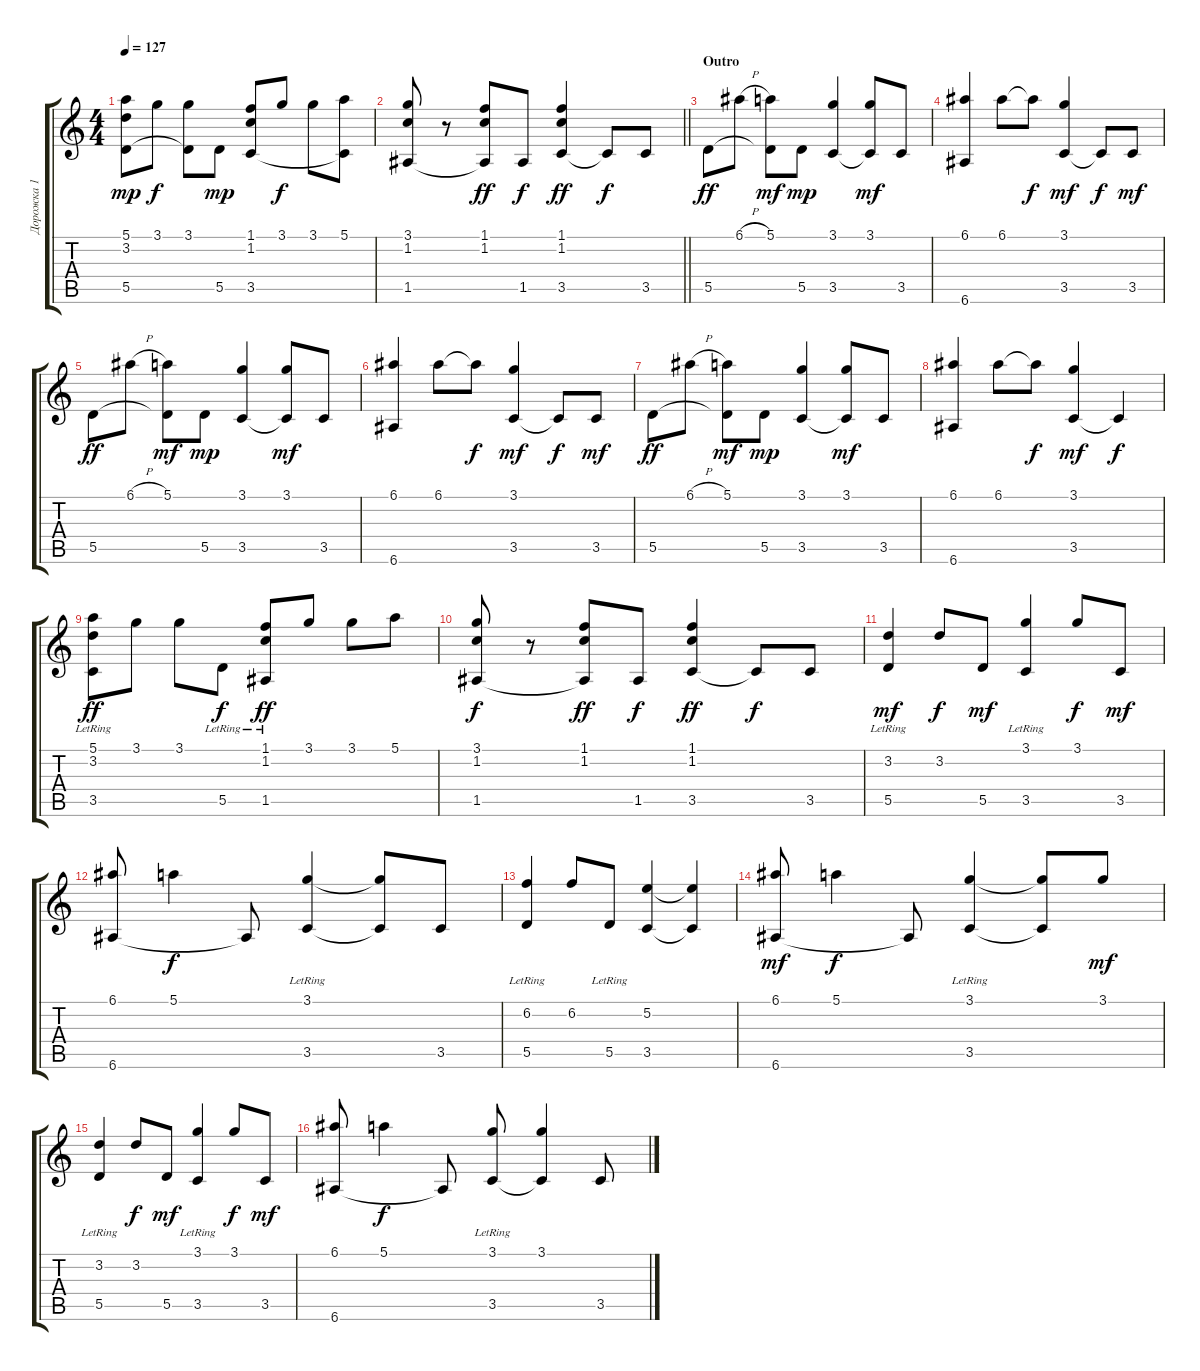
\track ("Дорожка 1" "Дорожка 1") {instrument acousticguitarsteel}
\staff {score tabs}
\tuning (E4 B3 G3 D3 A2 E2) {hide}
\ts (4 4)
\tempo 127
\clef g2
\ks c
(5.1 3.2 5.5).8{dy mp} 3.1.8{dy f} (3.1 5.5{t}).8 5.5.8{dy mp} (1.1 1.2 3.5).8 3.1.8{dy f} 3.1.8 (5.1 3.5{t}).8 |
\barLineRight lightlight
(3.1 1.2 1.5).8 r.8 (1.1 1.2 1.5{t}).8{dy ff} 1.5.8{dy f} (1.1 1.2 3.5).4{dy ff} 3.5{t}.8{dy f} 3.5.8 |
\section ("" "Outro")
5.5.8{dy ff} 6.1{h}.8 (5.1 5.5{t}).8{dy mf} 5.5.8{dy mp} (3.1 3.5).4 (3.1 3.5{t}).8{dy mf} 3.5.8 |
(6.1 6.6).4 6.1.8 6.1{t}.8{dy f} (3.1 3.5).4{dy mf} 3.5{t}.8{dy f} 3.5.8{dy mf} |
5.5.8{dy ff} 6.1{h}.8 (5.1 5.5{t}).8{dy mf} 5.5.8{dy mp} (3.1 3.5).4 (3.1 3.5{t}).8{dy mf} 3.5.8 |
(6.1 6.6).4 6.1.8 6.1{t}.8{dy f} (3.1 3.5).4{dy mf} 3.5{t}.8{dy f} 3.5.8{dy mf} |
5.5.8{dy ff} 6.1{h}.8 (5.1 5.5{t}).8{dy mf} 5.5.8{dy mp} (3.1 3.5).4 (3.1 3.5{t}).8{dy mf} 3.5.8 |
(6.1 6.6).4 6.1.8 6.1{t}.8{dy f} (3.1 3.5).4{dy mf} 3.5{t}.4{dy f} |
(5.1 3.2 3.5{lr}).8{dy ff} 3.1.8 3.1.8 5.5{lr}.8{dy f} (1.1 1.2 1.5{lr}).8{dy ff} 3.1.8 3.1.8 5.1.8 |
(3.1 1.2 1.5).8{dy f} r.8 (1.1 1.2 1.5{t}).8{dy ff} 1.5.8{dy f} (1.1 1.2 3.5).4{dy ff} 3.5{t}.8{dy f} 3.5.8 |
(3.2 5.5{lr}).4{dy mf} 3.2.8{dy f} 5.5.8{dy mf} (3.1 3.5{lr}).4 3.1.8{dy f} 3.5.8{dy mf} |
(6.1 6.6).8 5.1.4{dy f} 6.6{t}.8 (3.1 3.5{lr}).4 (3.1{t} 3.5{t}).8 3.5.8 |
(6.2 5.5{lr}).4 6.2.8 5.5{lr}.8 (5.2 3.5).4 (5.2{t} 3.5{t}).4 |
(6.1 6.6).8{dy mf} 5.1.4{dy f} 6.6{t}.8 (3.1 3.5{lr}).4 (3.1{t} 3.5{t}).8 3.1.8{dy mf} |
(3.2 5.5{lr}).4 3.2.8{dy f} 5.5.8{dy mf} (3.1 3.5{lr}).4 3.1.8{dy f} 3.5.8{dy mf} |
(6.1 6.6).8 5.1.4{dy f} 6.6{t}.8 (3.1 3.5{lr}).8 (3.1 3.5{t}).4 3.5.8
